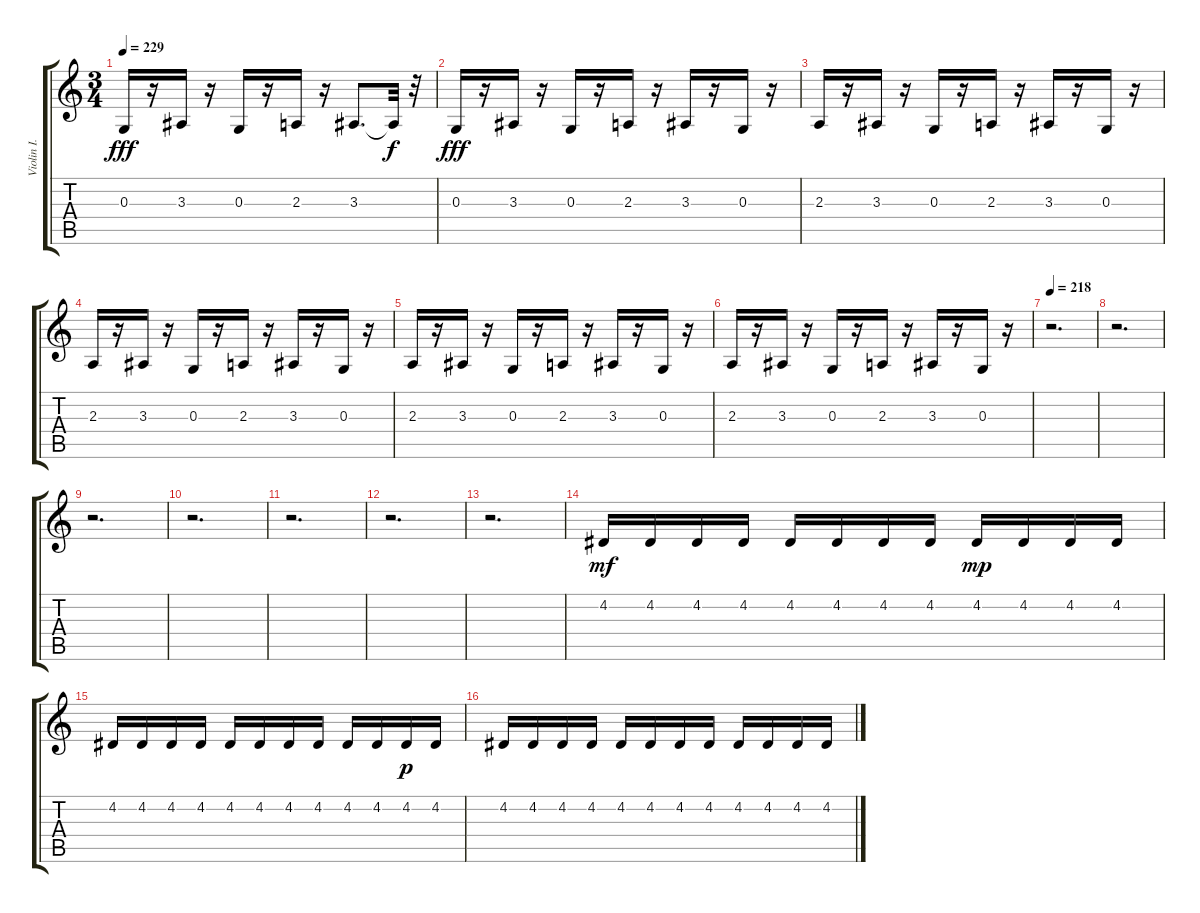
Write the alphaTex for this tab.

\track ("Violin I." "Violin I.") {instrument stringensemble2}
\staff {score tabs}
\tuning (E4 B3 G3 D3 A2 E2) {hide}
\ts (3 4)
\tempo 229
\clef g2
\ks c
0.3.16{dy fff} r.16 3.3.16 r.16 0.3.16 r.16 2.3.16 r.16 3.3.8{d} 3.3{t}.32{dy f} r.32 |
0.3.16{dy fff} r.16 3.3.16 r.16 0.3.16 r.16 2.3.16 r.16 3.3.16 r.16 0.3.16 r.16 |
2.3.16 r.16 3.3.16 r.16 0.3.16 r.16 2.3.16 r.16 3.3.16 r.16 0.3.16 r.16 |
2.3.16 r.16 3.3.16 r.16 0.3.16 r.16 2.3.16 r.16 3.3.16 r.16 0.3.16 r.16 |
2.3.16 r.16 3.3.16 r.16 0.3.16 r.16 2.3.16 r.16 3.3.16 r.16 0.3.16 r.16 |
2.3.16 r.16 3.3.16 r.16 0.3.16 r.16 2.3.16 r.16 3.3.16 r.16 0.3.16 r.16 |
\tempo 218
r.2{d} |
r.2{d} |
r.2{d} |
r.2{d} |
r.2{d} |
r.2{d} |
r.2{d} |
4.2.16{dy mf} 4.2.16 4.2.16 4.2.16 4.2.16 4.2.16 4.2.16 4.2.16 4.2.16{dy mp} 4.2.16 4.2.16 4.2.16 |
4.2.16 4.2.16 4.2.16 4.2.16 4.2.16 4.2.16 4.2.16 4.2.16 4.2.16 4.2.16 4.2.16{dy p} 4.2.16 |
4.2.16 4.2.16 4.2.16 4.2.16 4.2.16 4.2.16 4.2.16 4.2.16 4.2.16 4.2.16 4.2.16 4.2.16
